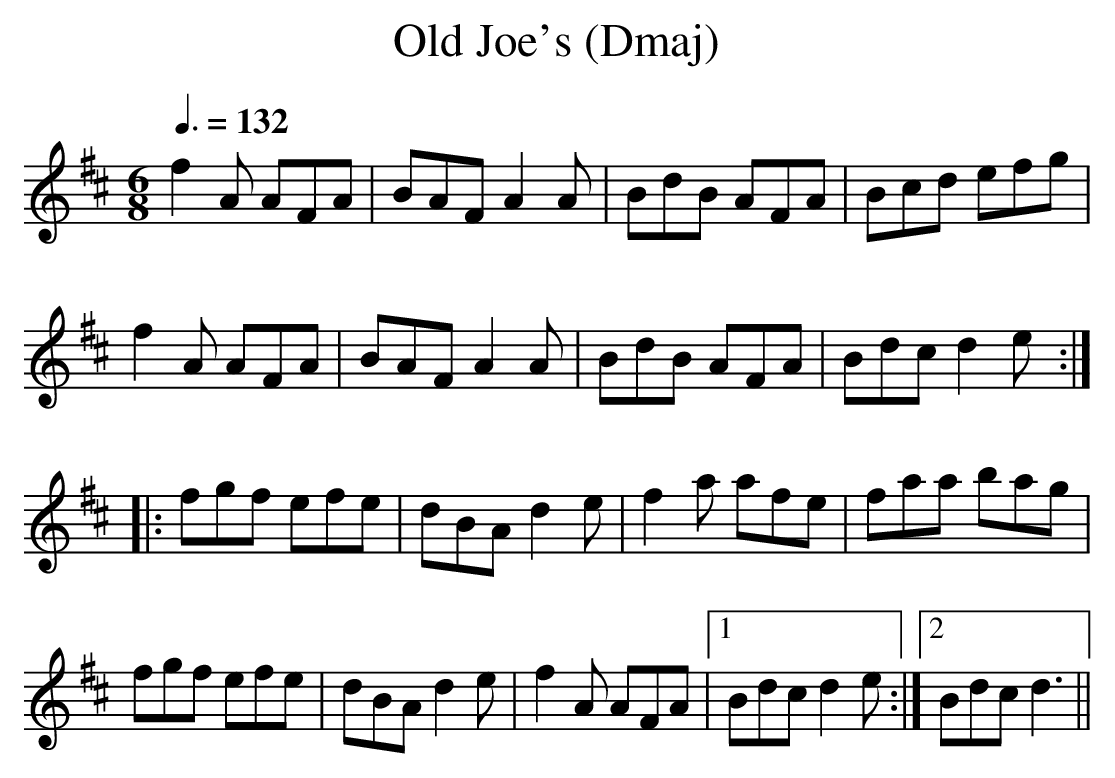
X:1
T:Old Joe's (Dmaj)
Q:3/8=132
M:6/8
L:1/8
K:Dmaj
f2A AFA|BAF A2A|BdB AFA|Bcd efg|
f2A AFA|BAF A2A|BdB AFA|Bdc d2e:|
|:fgf efe|dBA d2e|f2a afe|faa bag|
fgf efe|dBA d2e|f2A AFA|1Bdc d2e:|2Bdc d3||
